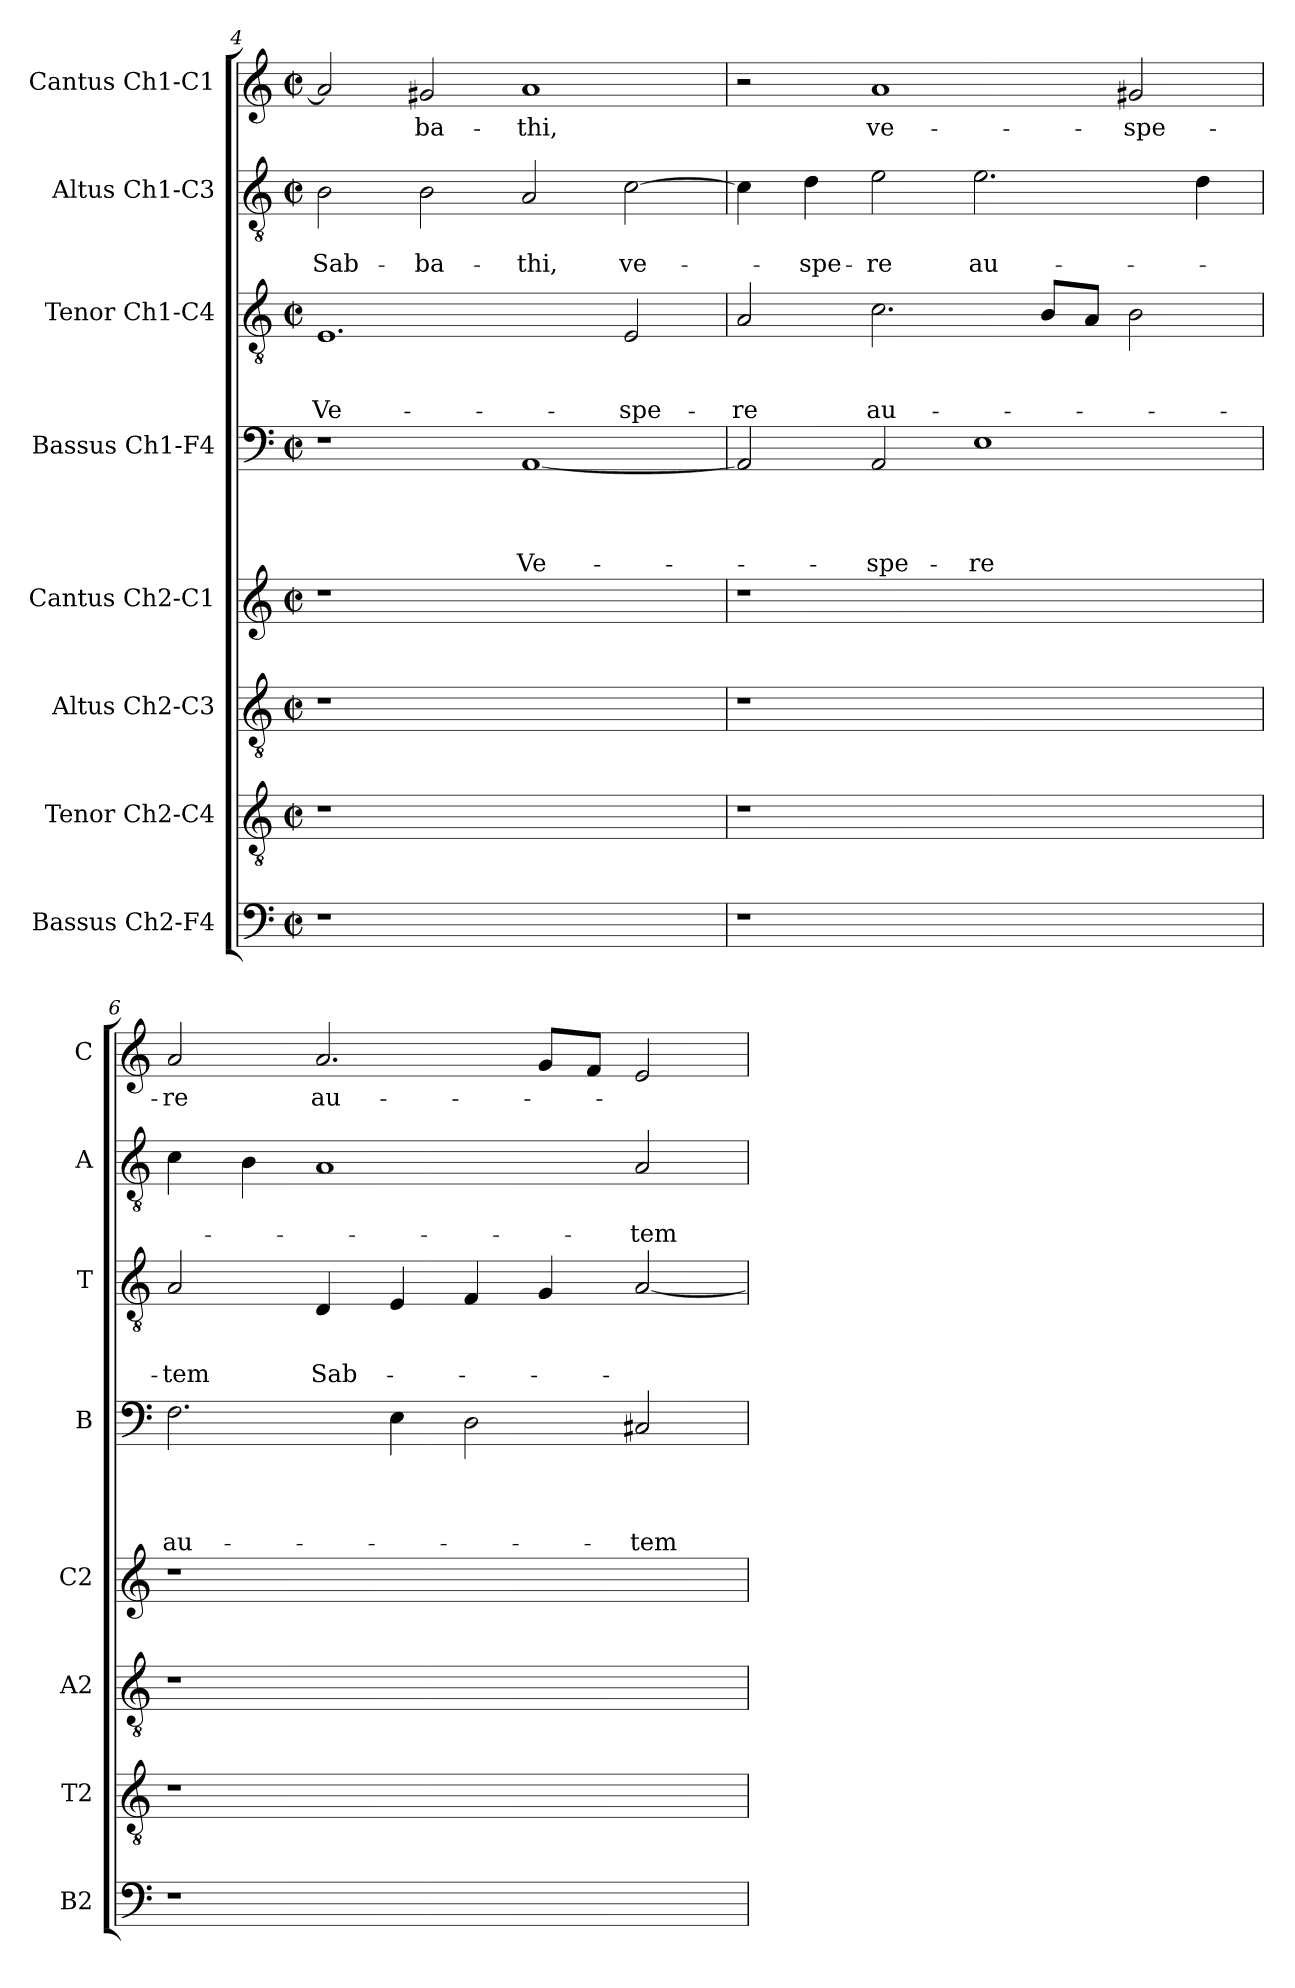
**kern	**kern	**kern	**kern	**kern	**text	**text	**text	**text	**kern	**text	**text	**text	**kern	**text	**text	**kern	**text
*part8	*part7	*part6	*part5	*part4	*part4	*part4	*part4	*part4	*part3	*part3	*part3	*part3	*part2	*part2	*part2	*part1	*part1
*staff8	*staff7	*staff6	*staff5	*staff4	*staff4	*staff4	*staff4	*staff4	*staff3	*staff3	*staff3	*staff3	*staff2	*staff2	*staff2	*staff1	*staff1
*I"Bassus Ch2-F4	*I"Tenor Ch2-C4	*I"Altus Ch2-C3	*I"Cantus Ch2-C1	*I"Bassus Ch1-F4	*	*	*	*	*I"Tenor Ch1-C4	*	*	*	*I"Altus Ch1-C3	*	*	*I"Cantus Ch1-C1	*
*I'B2	*I'T2	*I'A2	*I'C2	*I'B	*	*	*	*	*I'T	*	*	*	*I'A	*	*	*I'C	*
*clefF4	*clefGv2	*clefGv2	*clefG2	*clefF4	*	*	*	*	*clefGv2	*	*	*	*clefGv2	*	*	*clefG2	*
*k[]	*k[]	*k[]	*k[]	*k[]	*	*	*	*	*k[]	*	*	*	*k[]	*	*	*k[]	*
*C:	*C:	*C:	*C:	*C:	*	*	*	*	*C:	*	*	*	*C:	*	*	*C:	*
*M2/2	*M2/2	*M2/2	*M2/2	*M2/2	*	*	*	*	*M2/2	*	*	*	*M2/2	*	*	*M2/2	*
*met(c|)	*met(c|)	*met(c|)	*met(c|)	*met(c|)	*	*	*	*	*met(c|)	*	*	*	*met(c|)	*	*	*met(c|)	*
=4	=4	=4	=4	=4	=4	=4	=4	=4	=4	=4	=4	=4	=4	=4	=4	=4	=4
!	!	!	!	!	!	!	!	!	!	!	!	!LO:LY:b	!	!	!LO:LY:b	!	!
1r	1r	1r	1r	1r	.	.	.	.	1.E	.	.	Ve-	2B\	.	Sab-	2a/]	.
!	!	!	!	!	!	!	!	!	!	!	!	!	!	!	!LO:LY:b	!	!LO:LY:b
.	.	.	.	.	.	.	.	.	.	.	.	.	2B\	.	-ba-	2g#X/	-ba-
!	!	!	!	!	!	!	!	!LO:LY:b	!	!	!	!	!	!	!LO:LY:b	!	!LO:LY:b
1ryy	1ryy	1ryy	1ryy	[1AA	.	.	.	Ve-	.	.	.	.	2A/	.	-thi,	1a	-thi,
!	!	!	!	!	!	!	!	!	!	!	!	!LO:LY:b	!	!	!LO:LY:b	!	!
.	.	.	.	.	.	.	.	.	2E/	.	.	-spe-	[2c\	.	ve-	.	.
=5	=5	=5	=5	=5	=5	=5	=5	=5	=5	=5	=5	=5	=5	=5	=5	=5	=5
!	!	!	!	!	!	!	!	!	!	!	!	!LO:LY:b	!	!	!	!	!
1r	1r	1r	1r	2AA/]	.	.	.	.	2A/	.	.	-re	4c\]	.	.	2r	.
!	!	!	!	!	!	!	!	!	!	!	!	!	!	!	!LO:LY:b	!	!
.	.	.	.	.	.	.	.	.	.	.	.	.	4d\	.	-spe-	.	.
!	!	!	!	!	!	!	!	!LO:LY:b	!	!	!	!LO:LY:b	!	!	!LO:LY:b	!	!LO:LY:b
.	.	.	.	2AA/	.	.	.	-spe-	2.c\	.	.	au-	2e\	.	-re	1a	ve-
!	!	!	!	!	!	!	!	!LO:LY:b	!	!	!	!	!	!	!LO:LY:b	!	!
1ryy	1ryy	1ryy	1ryy	1E	.	.	.	-re	.	.	.	.	2.e\	.	au-	.	.
.	.	.	.	.	.	.	.	.	8B/L	.	.	.	.	.	.	.	.
.	.	.	.	.	.	.	.	.	8A/J	.	.	.	.	.	.	.	.
!	!	!	!	!	!	!	!	!	!	!	!	!	!	!	!	!	!LO:LY:b
.	.	.	.	.	.	.	.	.	2B\	.	.	.	.	.	.	2g#X/	-spe-
.	.	.	.	.	.	.	.	.	.	.	.	.	4d\	.	.	.	.
!!LO:LB:g=z
=6	=6	=6	=6	=6	=6	=6	=6	=6	=6	=6	=6	=6	=6	=6	=6	=6	=6
!	!	!	!	!	!	!	!	!LO:LY:b	!	!	!	!LO:LY:b	!	!	!	!	!LO:LY:b
1r	1r	1r	1r	2.F\	.	.	.	au-	2A/	.	.	-tem	4c\	.	.	2a/	-re
.	.	.	.	.	.	.	.	.	.	.	.	.	4B\	.	.	.	.
!	!	!	!	!	!	!	!	!	!	!	!	!LO:LY:b	!	!	!	!	!LO:LY:b
.	.	.	.	.	.	.	.	.	4D/	.	.	Sab-	1A	.	.	2.a/	au-
.	.	.	.	4E\	.	.	.	.	4E/	.	.	.	.	.	.	.	.
1ryy	1ryy	1ryy	1ryy	2D\	.	.	.	.	4F/	.	.	.	.	.	.	.	.
.	.	.	.	.	.	.	.	.	4G/	.	.	.	.	.	.	8g/L	.
.	.	.	.	.	.	.	.	.	.	.	.	.	.	.	.	8f/J	.
!	!	!	!	!	!	!	!	!LO:LY:b	!	!	!	!	!	!	!LO:LY:b	!	!
.	.	.	.	2C#X/	.	.	.	-tem	[2A/	.	.	.	2A/	.	-tem	2e/	.
=	=	=	=	=	=	=	=	=	=	=	=	=	=	=	=	=	=
*-	*-	*-	*-	*-	*-	*-	*-	*-	*-	*-	*-	*-	*-	*-	*-	*-	*-
